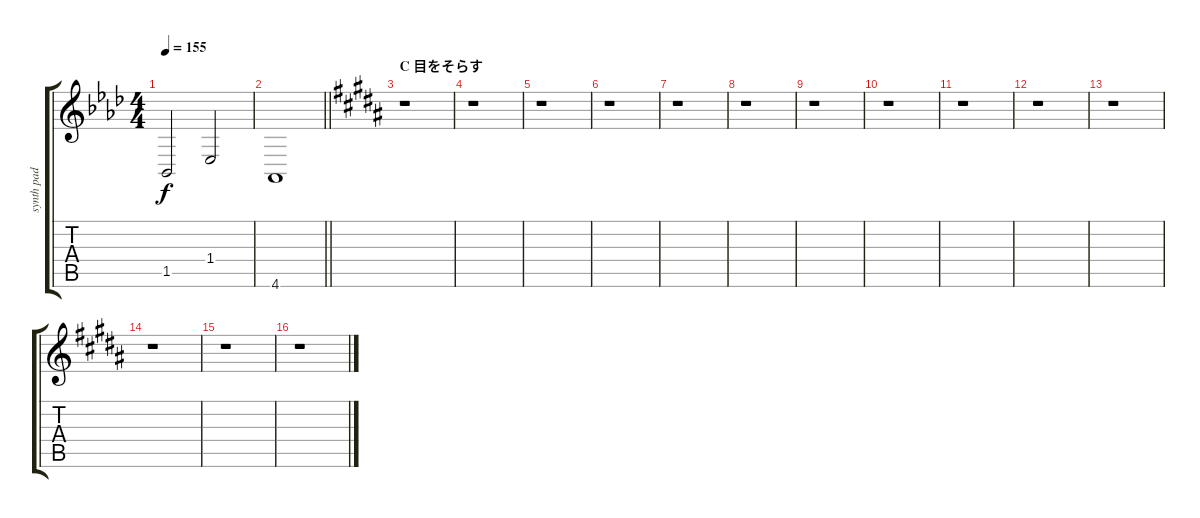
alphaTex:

\track ("synth pad" "synth pad") {instrument pad3polysynth}
\staff {score tabs}
\tuning (E4 B3 G3 D3 A2 E2) {hide}
\ts (4 4)
\tempo 155
\clef g2
\ks ab
1.5.2{dy f} 1.4.2 |
\barLineRight lightlight
4.6.1 |
\section ("" "C 目をそらす")
\ks b
r.1 |
r.1 |
r.1 |
r.1 |
r.1 |
r.1 |
r.1 |
r.1 |
r.1 |
r.1 |
r.1 |
r.1 |
r.1 |
r.1
